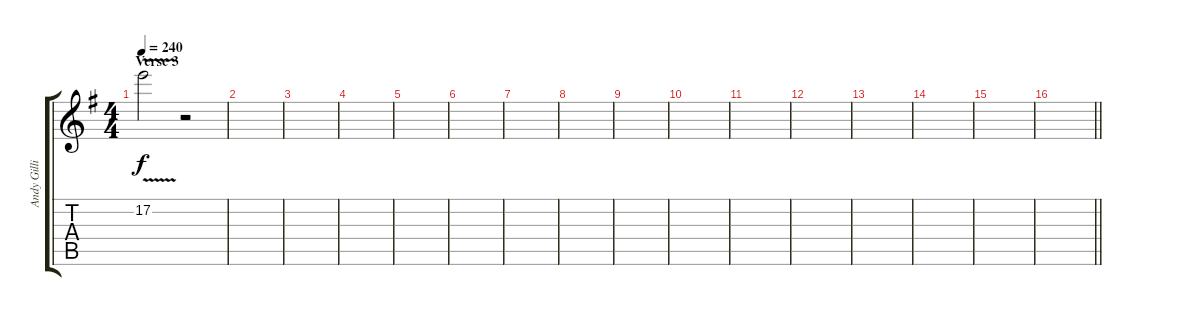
\track ("Andy Gillion (lead guitar)" "Andy Gilli") {instrument overdrivenguitar}
\staff {score tabs}
\tuning (E4 B3 G3 D3 A2 E2) {hide}
\ts (4 4)
\section ("" "Verse 3")
\tempo 240
\clef g2
\ks eminor
17.2{v}.2{dy f} r.2 |
|
|
|
|
|
|
|
|
|
|
|
|
|
|
\barLineRight lightlight
